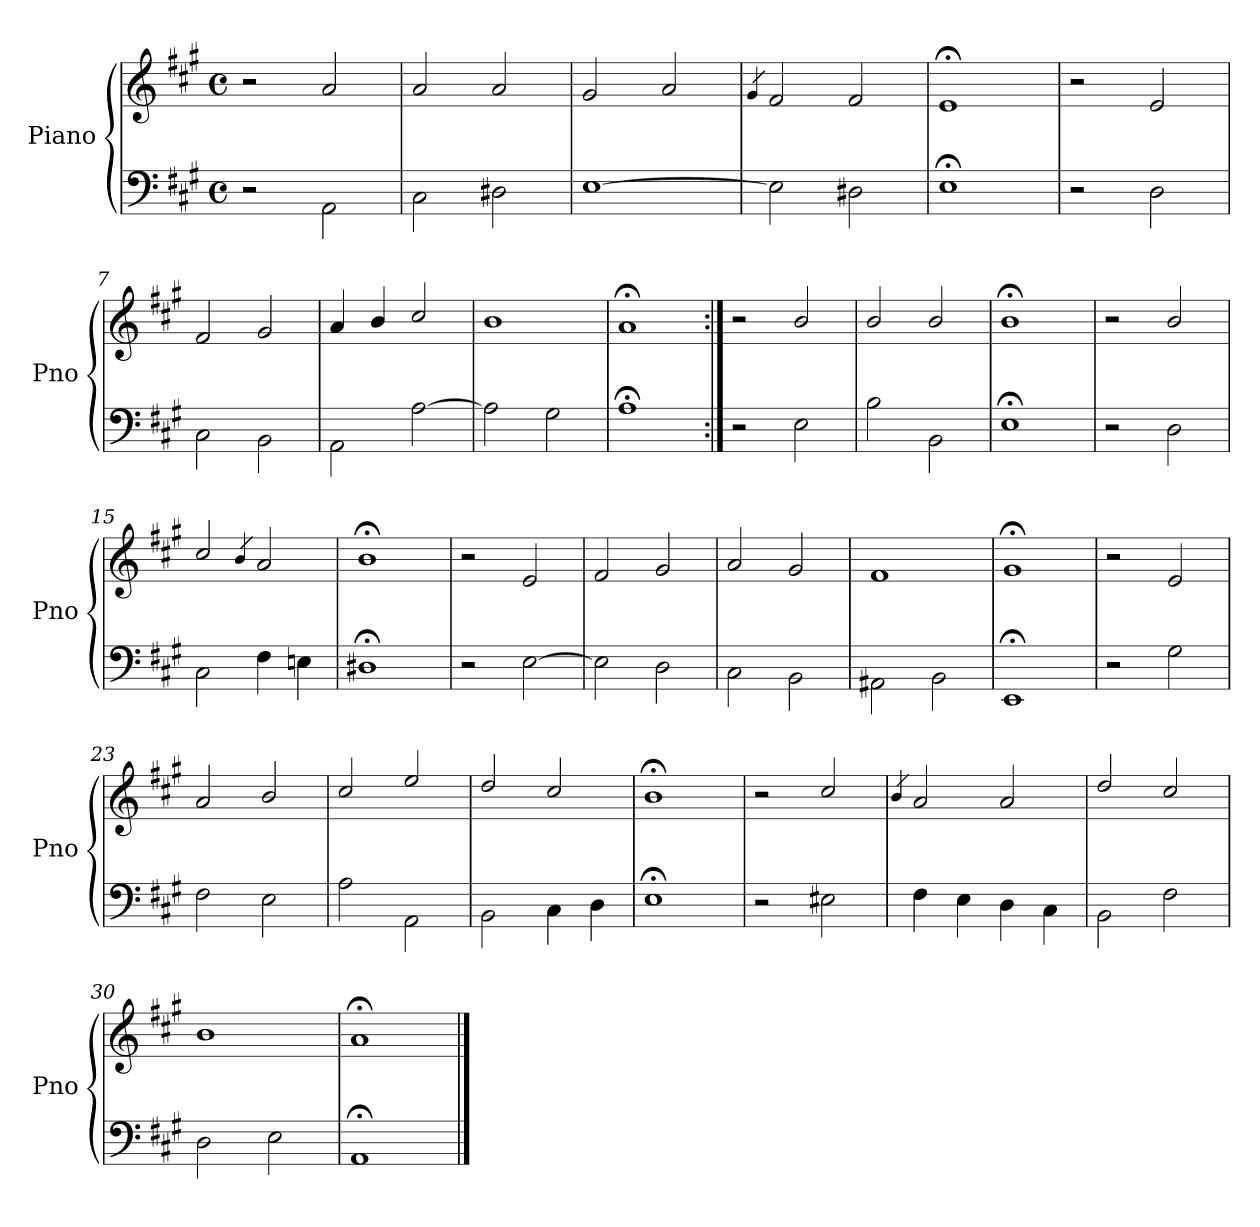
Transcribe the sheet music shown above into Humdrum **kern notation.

**kern	**kern
*part1	*part1
*staff2	*staff1
*I"Piano	*
*I'Pno	*
*clefF4	*clefG2
*k[f#c#g#]	*k[f#c#g#]
*A:	*A:
*M4/4	*M4/4
*met(c)	*met(c)
=1	=1
2r	2r
2AA\	2a/
=2	=2
2C#\	2a/
2D#X\	2a/
=3	=3
[<1E\	2g#/
.	2a/
=4	=4
.	4qg#/
2E\]	2f#/
2D#X\	2f#/
=5	=5
1E;\	1e;</
=6	=6
2r	2r
2D\	2e/
=7	=7
2C#\	2f#/
2BB\	2g#/
=8	=8
2AA\	4a/
.	4b/
[<2A\	2cc#/
=9	=9
2A\]	1b/
2G#\	.
=10	=10
1A;\	1a;</
!!LO:LB:g=z
=11:|!	=11:|!
2r	2r
2E\	2b/
=12	=12
2B\	2b/
2BB\	2b/
=13	=13
1E;\	1b;</
=14	=14
2r	2r
2D\	2b/
=15	=15
2C#\	2cc#/
.	4qb/
4F#\	2a/
4En\	.
=16	=16
1D#X;\	1b;</
=17	=17
2r	2r
[<2E\	2e/
=18	=18
2E\]	2f#/
2D\	2g#/
=19	=19
2C#\	2a/
2BB\	2g#/
=20	=20
2AA#X\	1f#/
2BB\	.
=21	=21
1EE;\	1g#;</
!!LO:PB:g=z
=22	=22
2r	2r
2G#\	2e/
=23	=23
2F#\	2a/
2E\	2b/
=24	=24
2A\	2cc#/
2AA\	2ee/
=25	=25
2BB\	2dd/
4C#\	2cc#/
4D\	.
=26	=26
1E;\	1b;</
=27	=27
2r	2r
2E#X\	2cc#/
=28	=28
.	4qb/
4F#\	2a/
4E\	.
4D\	2a/
4C#\	.
=29	=29
2BB\	2dd/
2F#\	2cc#/
=30	=30
2D\	1b/
2E\	.
=31	=31
1AA;\	1a;</
==	==
*-	*-
